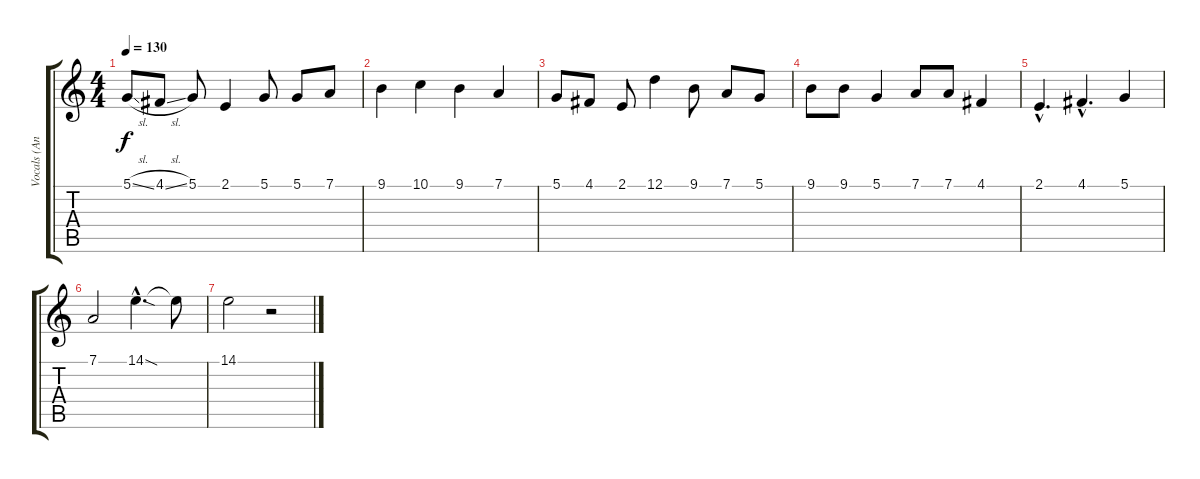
\track ("Vocals (Anette)" "Vocals (An") {instrument synthvoice}
\staff {score tabs}
\tuning (D4 A3 F3 C3 G2 D2) {hide}
\ts (4 4)
\tempo 130
\clef g2
\ks c
5.1{sl}.8{dy f} 4.1{sl}.8 5.1.8 2.1.4 5.1.8 5.1.8 7.1.8 |
9.1.4 10.1.4 9.1.4 7.1.4 |
5.1.8 4.1.8 2.1.8 12.1.4 9.1.8 7.1.8 5.1.8 |
9.1.8 9.1.8 5.1.4 7.1.8 7.1.8 4.1.4 |
2.1{hac}.4{d} 4.1{hac}.4{d} 5.1.4 |
7.1.2 14.1{sod hac}.4{d} 14.1{t}.8 |
14.1.2 r.2
